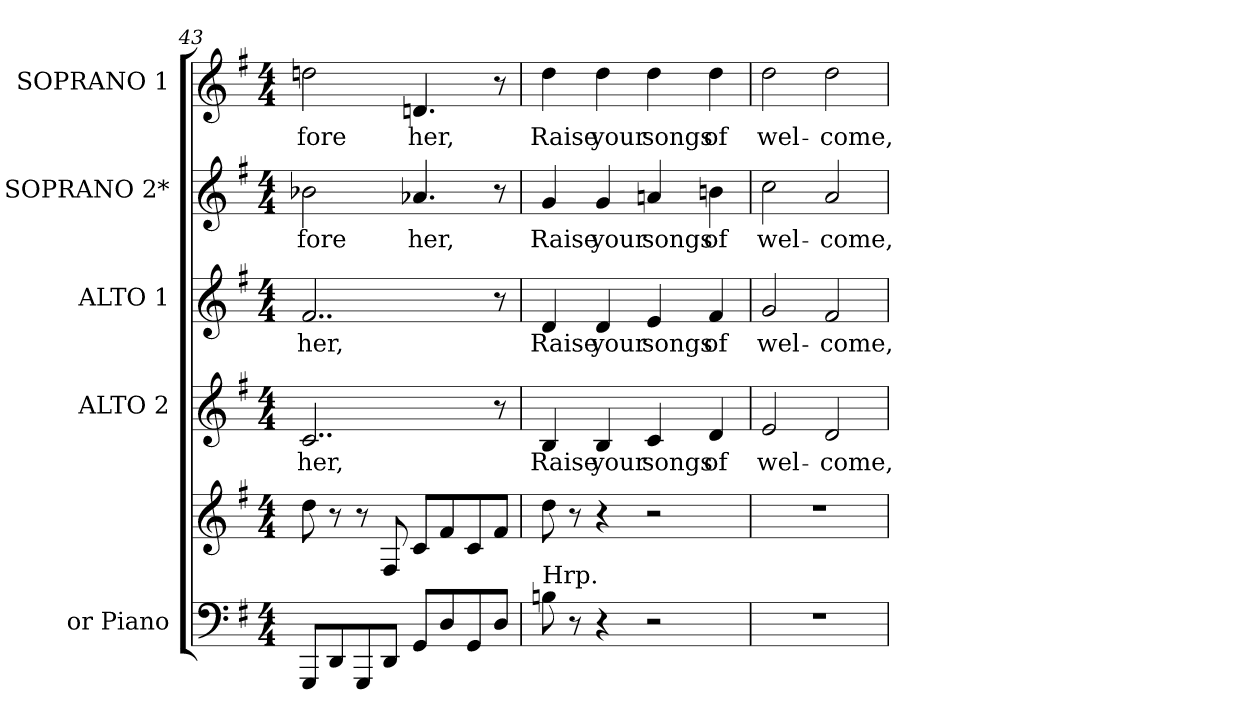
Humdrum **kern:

**kern	**kern	**kern	**text	**kern	**text	**kern	**text	**kern	**text
*part5	*part5	*part4	*part4	*part3	*part3	*part2	*part2	*part1	*part1
*staff6	*staff5	*staff4	*staff4	*staff3	*staff3	*staff2	*staff2	*staff1	*staff1
*I"or Piano	*	*I"ALTO 2	*	*I"ALTO 1	*	*I"SOPRANO 2*	*	*I"SOPRANO 1	*
*	*	*I'A. 2	*	*I'A.1	*	*I'S. 2	*	*I'S. 1	*
*clefF4	*clefG2	*clefG2	*	*clefG2	*	*clefG2	*	*clefG2	*
*k[f#]	*k[f#]	*k[f#]	*	*k[f#]	*	*k[f#]	*	*k[f#]	*
*G:	*G:	*G:	*	*G:	*	*G:	*	*G:	*
*M4/4	*M4/4	*M4/4	*	*M4/4	*	*M4/4	*	*M4/4	*
=43	=43	=43	=43	=43	=43	=43	=43	=43	=43
!	!	!	!LO:LY:b	!	!LO:LY:b	!	!LO:LY:b	!	!LO:LY:b
8GGG/L	8dd\	2..c/	her,	2..f#/	her,	2b-X\	-fore	2ddn\	-fore
8DD/	8r	.	.	.	.	.	.	.	.
8GGG/	8r	.	.	.	.	.	.	.	.
8DD/J	8F#/	.	.	.	.	.	.	.	.
!	!	!	!	!	!	!	!LO:LY:b	!	!LO:LY:b
8GG/L	8c/L	.	.	.	.	4.a-X/	her,	4.dn/	her,
8D/	8f#/	.	.	.	.	.	.	.	.
8GG/	8c/	.	.	.	.	.	.	.	.
8D/J	8f#/J	8r	.	8r	.	8r	.	8r	.
!!LO:PB:g=z
=44	=44	=44	=44	=44	=44	=44	=44	=44	=44
!LO:TX:a:t=Hrp.	!	!	!	!	!	!	!	!	!
!	!	!	!LO:LY:b	!	!LO:LY:b	!	!LO:LY:b	!	!LO:LY:b
8Bn\	8dd\	4B/	Raise	4d/	Raise	4g/	Raise	4dd\	Raise
8r	8r	.	.	.	.	.	.	.	.
!	!	!	!LO:LY:b	!	!LO:LY:b	!	!LO:LY:b	!	!LO:LY:b
4r	4r	4B/	your	4d/	your	4g/	your	4dd\	your
!	!	!	!LO:LY:b	!	!LO:LY:b	!	!LO:LY:b	!	!LO:LY:b
2r	2r	4c/	songs	4e/	songs	4an/	songs	4dd\	songs
!	!	!	!LO:LY:b	!	!LO:LY:b	!	!LO:LY:b	!	!LO:LY:b
.	.	4d/	of	4f#/	of	4bn\	of	4dd\	of
=45	=45	=45	=45	=45	=45	=45	=45	=45	=45
!	!	!	!LO:LY:b	!	!LO:LY:b	!	!LO:LY:b	!	!LO:LY:b
1r	1r	2e/	wel-	2g/	wel-	2cc\	wel-	2dd\	wel-
!	!	!	!LO:LY:b	!	!LO:LY:b	!	!LO:LY:b	!	!LO:LY:b
.	.	2d/	-come,	2f#/	-come,	2a/	-come,	2dd\	-come,
=	=	=	=	=	=	=	=	=	=
*-	*-	*-	*-	*-	*-	*-	*-	*-	*-
